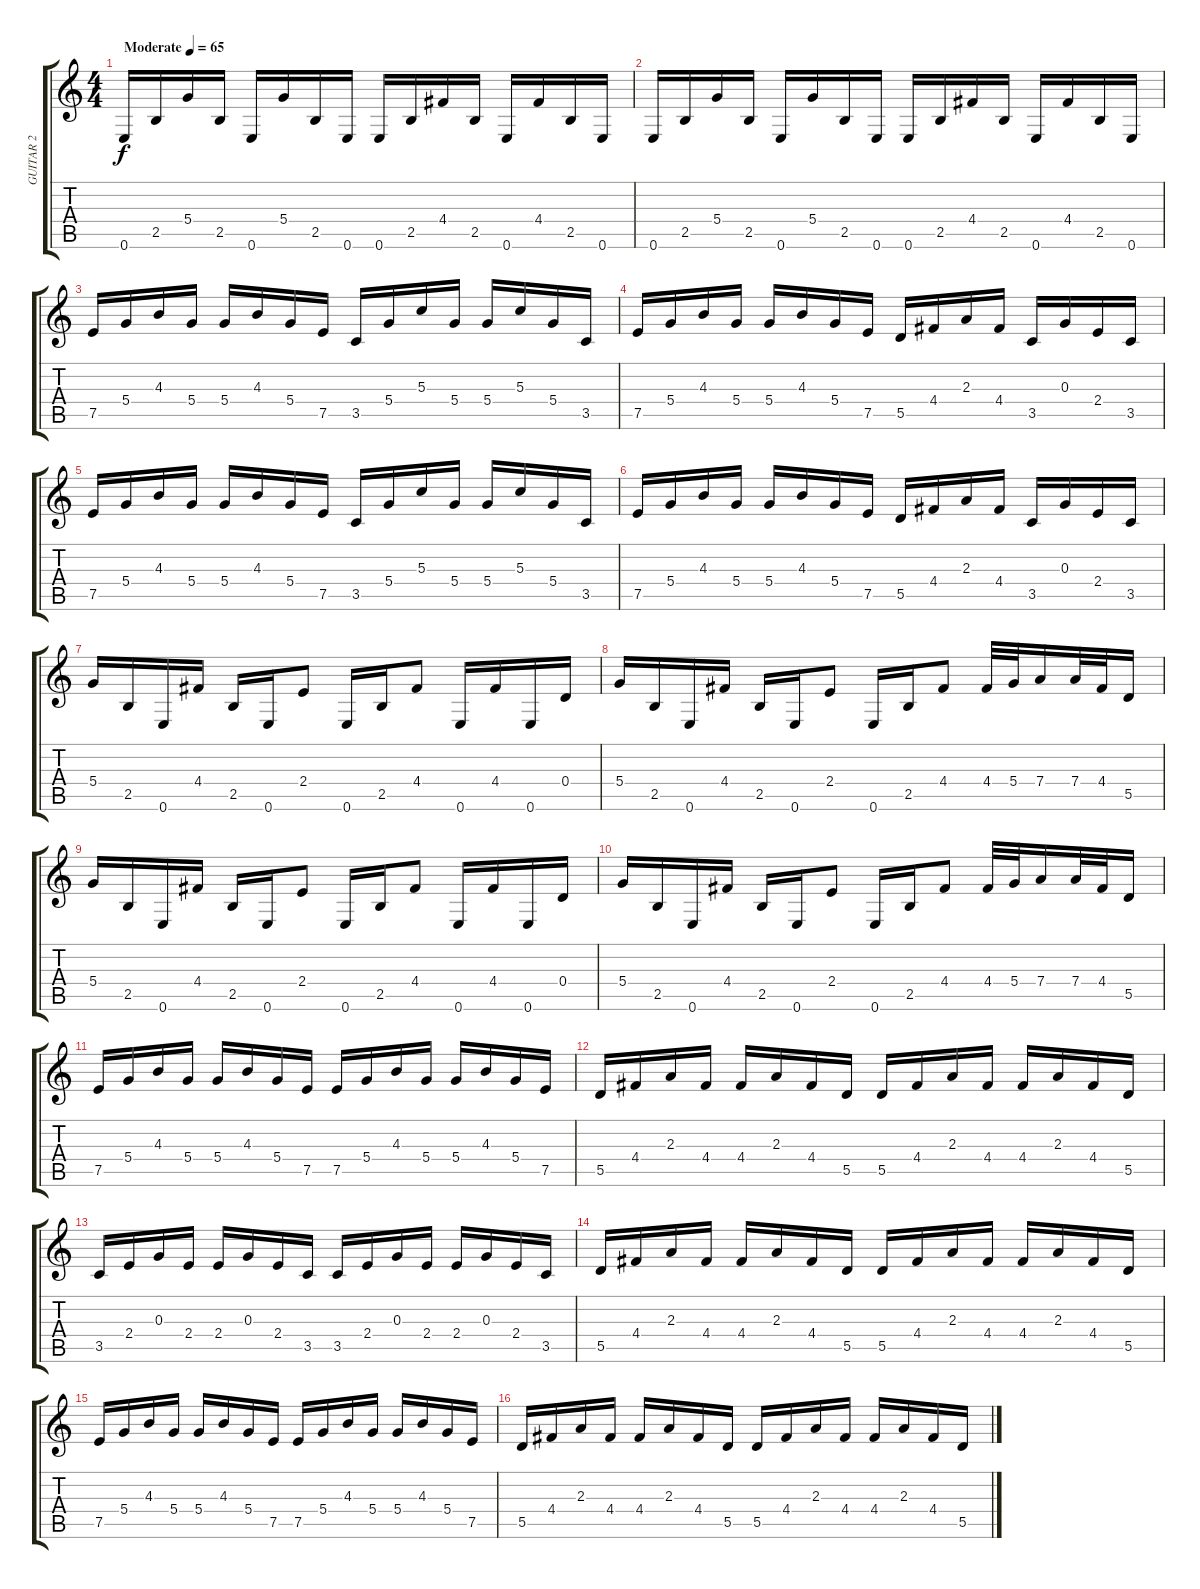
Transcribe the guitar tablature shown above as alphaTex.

\track ("GUITAR 2" "GUITAR 2") {instrument acousticguitarsteel}
\staff {score tabs}
\tuning (E4 B3 G3 D3 A2 E2) {hide}
\ts (4 4)
\tempo (65 "Moderate")
\clef g2
\ks c
0.6.16{dy f instrument acousticguitarsteel} 2.5.16 5.4.16 2.5.16 0.6.16 5.4.16 2.5.16 0.6.16 0.6.16 2.5.16 4.4.16 2.5.16 0.6.16 4.4.16 2.5.16 0.6.16 |
0.6.16 2.5.16 5.4.16 2.5.16 0.6.16 5.4.16 2.5.16 0.6.16 0.6.16 2.5.16 4.4.16 2.5.16 0.6.16 4.4.16 2.5.16 0.6.16 |
7.5.16 5.4.16 4.3.16 5.4.16 5.4.16 4.3.16 5.4.16 7.5.16 3.5.16 5.4.16 5.3.16 5.4.16 5.4.16 5.3.16 5.4.16 3.5.16 |
7.5.16 5.4.16 4.3.16 5.4.16 5.4.16 4.3.16 5.4.16 7.5.16 5.5.16 4.4.16 2.3.16 4.4.16 3.5.16 0.3.16 2.4.16 3.5.16 |
7.5.16 5.4.16 4.3.16 5.4.16 5.4.16 4.3.16 5.4.16 7.5.16 3.5.16 5.4.16 5.3.16 5.4.16 5.4.16 5.3.16 5.4.16 3.5.16 |
7.5.16 5.4.16 4.3.16 5.4.16 5.4.16 4.3.16 5.4.16 7.5.16 5.5.16 4.4.16 2.3.16 4.4.16 3.5.16 0.3.16 2.4.16 3.5.16 |
5.4.16 2.5.16 0.6.16 4.4.16 2.5.16 0.6.16 2.4.8 0.6.16 2.5.16 4.4.8 0.6.16 4.4.16 0.6.16 0.4.16 |
5.4.16 2.5.16 0.6.16 4.4.16 2.5.16 0.6.16 2.4.8 0.6.16 2.5.16 4.4.8 4.4.32 5.4.32 7.4.16 7.4.32 4.4.32 5.5.16 |
5.4.16 2.5.16 0.6.16 4.4.16 2.5.16 0.6.16 2.4.8 0.6.16 2.5.16 4.4.8 0.6.16 4.4.16 0.6.16 0.4.16 |
5.4.16 2.5.16 0.6.16 4.4.16 2.5.16 0.6.16 2.4.8 0.6.16 2.5.16 4.4.8 4.4.32 5.4.32 7.4.16 7.4.32 4.4.32 5.5.16 |
7.5.16 5.4.16 4.3.16 5.4.16 5.4.16 4.3.16 5.4.16 7.5.16 7.5.16 5.4.16 4.3.16 5.4.16 5.4.16 4.3.16 5.4.16 7.5.16 |
5.5.16 4.4.16 2.3.16 4.4.16 4.4.16 2.3.16 4.4.16 5.5.16 5.5.16 4.4.16 2.3.16 4.4.16 4.4.16 2.3.16 4.4.16 5.5.16 |
3.5.16 2.4.16 0.3.16 2.4.16 2.4.16 0.3.16 2.4.16 3.5.16 3.5.16 2.4.16 0.3.16 2.4.16 2.4.16 0.3.16 2.4.16 3.5.16 |
5.5.16 4.4.16 2.3.16 4.4.16 4.4.16 2.3.16 4.4.16 5.5.16 5.5.16 4.4.16 2.3.16 4.4.16 4.4.16 2.3.16 4.4.16 5.5.16 |
7.5.16 5.4.16 4.3.16 5.4.16 5.4.16 4.3.16 5.4.16 7.5.16 7.5.16 5.4.16 4.3.16 5.4.16 5.4.16 4.3.16 5.4.16 7.5.16 |
5.5.16 4.4.16 2.3.16 4.4.16 4.4.16 2.3.16 4.4.16 5.5.16 5.5.16 4.4.16 2.3.16 4.4.16 4.4.16 2.3.16 4.4.16 5.5.16
